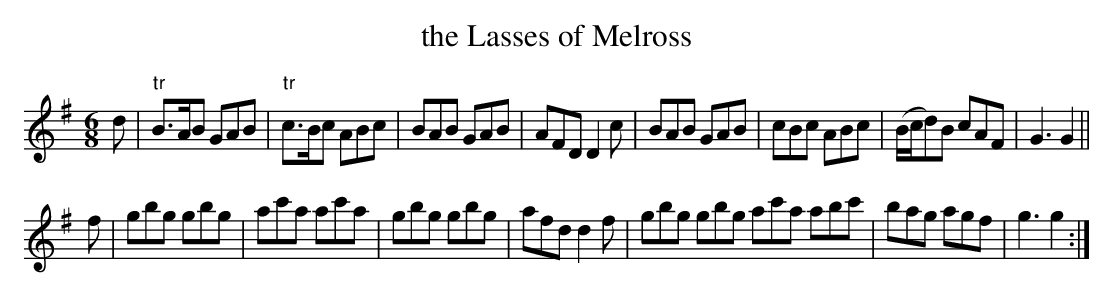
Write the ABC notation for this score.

X:1
T:the Lasses of Melross
M:6/8
K:G
d|\
"tr"B>AB GAB| "tr"c>Bc ABc| BAB GAB| AFD D2c|\
BAB GAB| cBc ABc| (B/c/d)B cAF| G3 G2||
f|\
gbg gbg| ac'a ac'a| gbg gbg| afd d2f|\
gbg gbg ac'a abc'| bag agf| g3 g2:|
